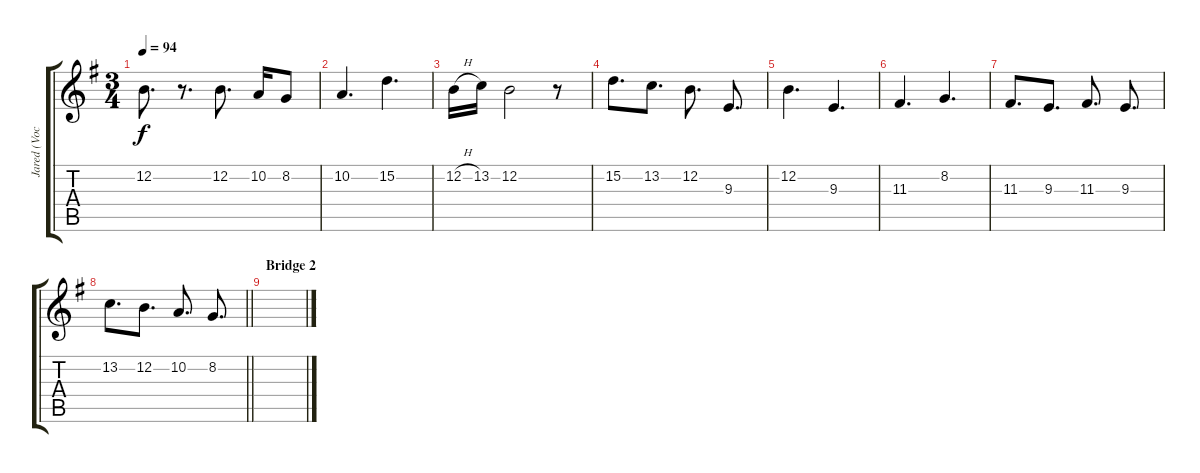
\track ("Jared (Vocals)" "Jared (Voc") {mute instrument oboe}
\staff {score tabs}
\tuning (E4 B3 G3 D3 A2 E2) {hide}
\ts (3 4)
\tempo 94
\clef g2
\ks g
12.2.8{d dy f} r.8{d} 12.2.8{d} 10.2.16 8.2.8 |
10.2.4{d} 15.2.4{d} |
12.2{h}.16 13.2.16 12.2.2 r.8 |
15.2.8{d} 13.2.8{d} 12.2.8{d} 9.3.8{d} |
12.2.4{d} 9.3.4{d} |
11.3.4{d} 8.2.4{d} |
11.3.8{d} 9.3.8{d} 11.3.8{d} 9.3.8{d} |
\barLineRight lightlight
13.2.8{d} 12.2.8{d} 10.2.8{d} 8.2.8{d} |
\section ("" "Bridge 2")
